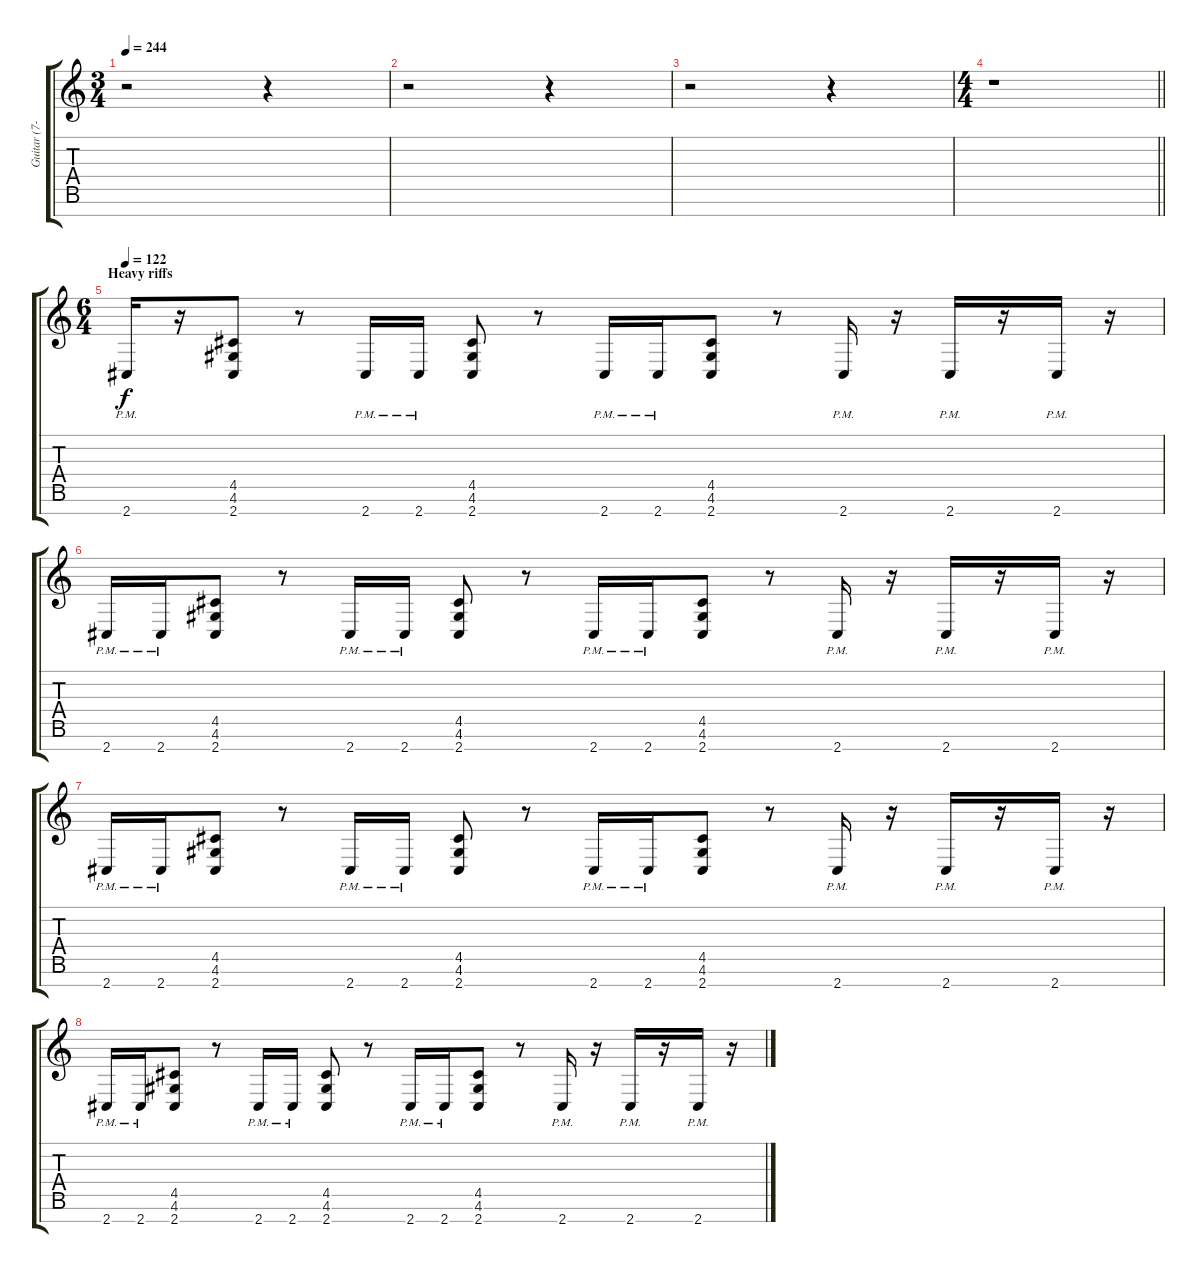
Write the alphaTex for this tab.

\track ("Guitar (7-string)" "Guitar (7-") {instrument distortionguitar}
\staff {score tabs}
\tuning (E4 B3 G3 D3 A2 E2 B1) {hide}
\ts (3 4)
\tempo 244
\clef g2
\ks c
r.2{dy f} r.4 |
r.2 r.4 |
r.2 r.4 |
\ts (4 4)
\barLineRight lightlight
r.1 |
\ts (6 4)
\section ("" "Heavy riffs")
\tempo 122
2.7{pm}.16{volume 15 balance 8} r.16 (4.5 4.6 2.7).8 r.8 2.7{pm}.16 2.7{pm}.16 (4.5 4.6 2.7).8 r.8 2.7{pm}.16 2.7{pm}.16 (4.5 4.6 2.7).8 r.8 2.7{pm}.16 r.16 2.7{pm}.16 r.16 2.7{pm}.16 r.16 |
2.7{pm}.16 2.7{pm}.16 (4.5 4.6 2.7).8 r.8 2.7{pm}.16 2.7{pm}.16 (4.5 4.6 2.7).8 r.8 2.7{pm}.16 2.7{pm}.16 (4.5 4.6 2.7).8 r.8 2.7{pm}.16 r.16 2.7{pm}.16 r.16 2.7{pm}.16 r.16 |
2.7{pm}.16 2.7{pm}.16 (4.5 4.6 2.7).8 r.8 2.7{pm}.16 2.7{pm}.16 (4.5 4.6 2.7).8 r.8 2.7{pm}.16 2.7{pm}.16 (4.5 4.6 2.7).8 r.8 2.7{pm}.16 r.16 2.7{pm}.16 r.16 2.7{pm}.16 r.16 |
2.7{pm}.16 2.7{pm}.16 (4.5 4.6 2.7).8 r.8 2.7{pm}.16 2.7{pm}.16 (4.5 4.6 2.7).8 r.8 2.7{pm}.16 2.7{pm}.16 (4.5 4.6 2.7).8 r.8 2.7{pm}.16 r.16 2.7{pm}.16 r.16 2.7{pm}.16 r.16
